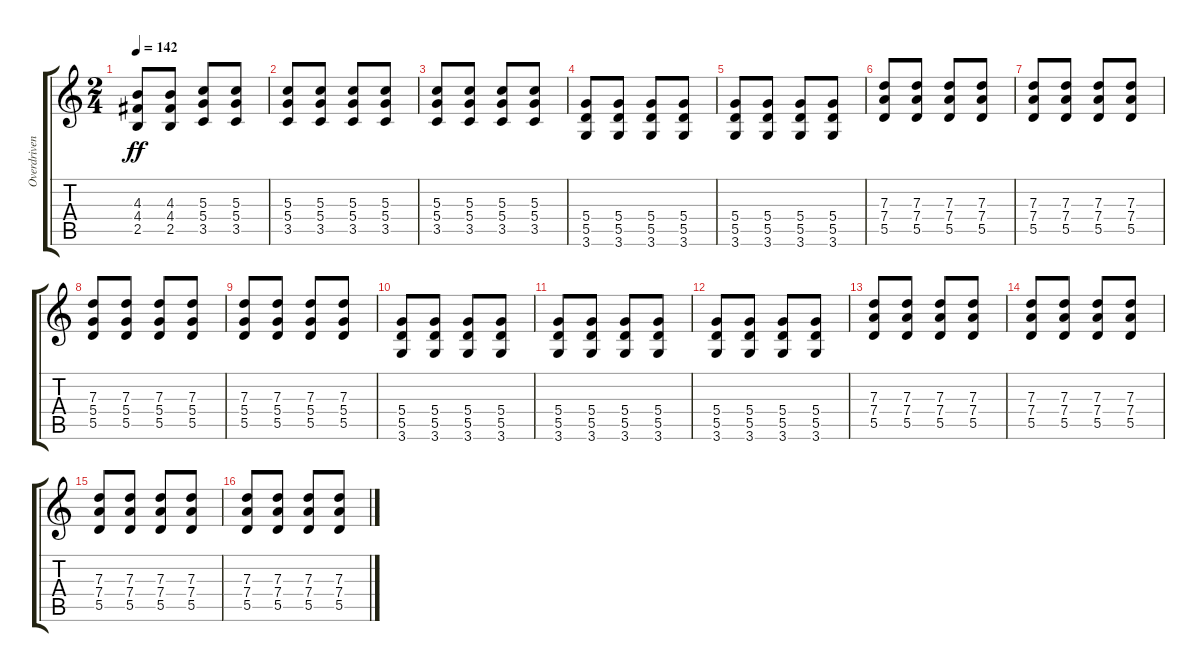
\track ("Overdriven" "Overdriven") {instrument overdrivenguitar}
\staff {score tabs}
\tuning (E4 B3 G3 D3 A2 E2) {hide}
\ts (2 4)
\tempo 142
\clef g2
\ks c
(4.3 4.4 2.5).8{dy ff} (4.3 4.4 2.5).8 (5.3 5.4 3.5).8 (5.3 5.4 3.5).8 |
(5.3 5.4 3.5).8 (5.3 5.4 3.5).8 (5.3 5.4 3.5).8 (5.3 5.4 3.5).8 |
(5.3 5.4 3.5).8 (5.3 5.4 3.5).8 (5.3 5.4 3.5).8 (5.3 5.4 3.5).8 |
(5.4 5.5 3.6).8 (5.4 5.5 3.6).8 (5.4 5.5 3.6).8 (5.4 5.5 3.6).8 |
(5.4 5.5 3.6).8 (5.4 5.5 3.6).8 (5.4 5.5 3.6).8 (5.4 5.5 3.6).8 |
(7.3 7.4 5.5).8 (7.3 7.4 5.5).8 (7.3 7.4 5.5).8 (7.3 7.4 5.5).8 |
(7.3 7.4 5.5).8 (7.3 7.4 5.5).8 (7.3 7.4 5.5).8 (7.3 7.4 5.5).8 |
(7.3 5.4 5.5).8 (7.3 5.4 5.5).8 (7.3 5.4 5.5).8 (7.3 5.4 5.5).8 |
(7.3 5.4 5.5).8 (7.3 5.4 5.5).8 (7.3 5.4 5.5).8 (7.3 5.4 5.5).8 |
(5.4 5.5 3.6).8 (5.4 5.5 3.6).8 (5.4 5.5 3.6).8 (5.4 5.5 3.6).8 |
(5.4 5.5 3.6).8 (5.4 5.5 3.6).8 (5.4 5.5 3.6).8 (5.4 5.5 3.6).8 |
(5.4 5.5 3.6).8 (5.4 5.5 3.6).8 (5.4 5.5 3.6).8 (5.4 5.5 3.6).8 |
(7.3 7.4 5.5).8 (7.3 7.4 5.5).8 (7.3 7.4 5.5).8 (7.3 7.4 5.5).8 |
(7.3 7.4 5.5).8 (7.3 7.4 5.5).8 (7.3 7.4 5.5).8 (7.3 7.4 5.5).8 |
(7.3 7.4 5.5).8 (7.3 7.4 5.5).8 (7.3 7.4 5.5).8 (7.3 7.4 5.5).8 |
(7.3 7.4 5.5).8 (7.3 7.4 5.5).8 (7.3 7.4 5.5).8 (7.3 7.4 5.5).8
